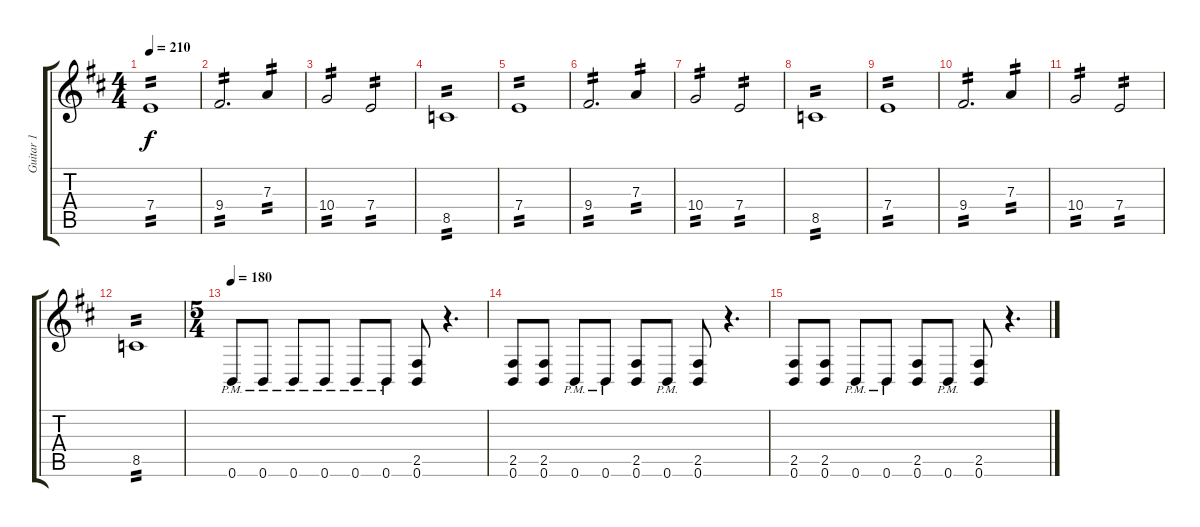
\track ("Guitar 1" "Guitar 1") {instrument distortionguitar}
\staff {score tabs}
\tuning (B3 Gb3 D3 A2 E2 B1) {hide}
\ts (4 4)
\tempo 210
\clef g2
\ks bminor
7.4.1{tp 2 dy f} |
9.4.2{d tp 2} 7.3.4{tp 2} |
10.4.2{tp 2} 7.4.2{tp 2} |
8.5.1{tp 2} |
7.4.1{tp 2} |
9.4.2{d tp 2} 7.3.4{tp 2} |
10.4.2{tp 2} 7.4.2{tp 2} |
8.5.1{tp 2} |
7.4.1{tp 2} |
9.4.2{d tp 2} 7.3.4{tp 2} |
10.4.2{tp 2} 7.4.2{tp 2} |
8.5.1{tp 2} |
\ts (5 4)
\tempo 180
0.6{pm}.8 0.6{pm}.8 0.6{pm}.8 0.6{pm}.8 0.6{pm}.8 0.6{pm}.8 (2.5 0.6).8 r.4{d} |
(2.5 0.6).8 (2.5 0.6).8 0.6{pm}.8 0.6{pm}.8 (2.5 0.6).8 0.6{pm}.8 (2.5 0.6).8 r.4{d} |
(2.5 0.6).8 (2.5 0.6).8 0.6{pm}.8 0.6{pm}.8 (2.5 0.6).8 0.6{pm}.8 (2.5 0.6).8 r.4{d}
